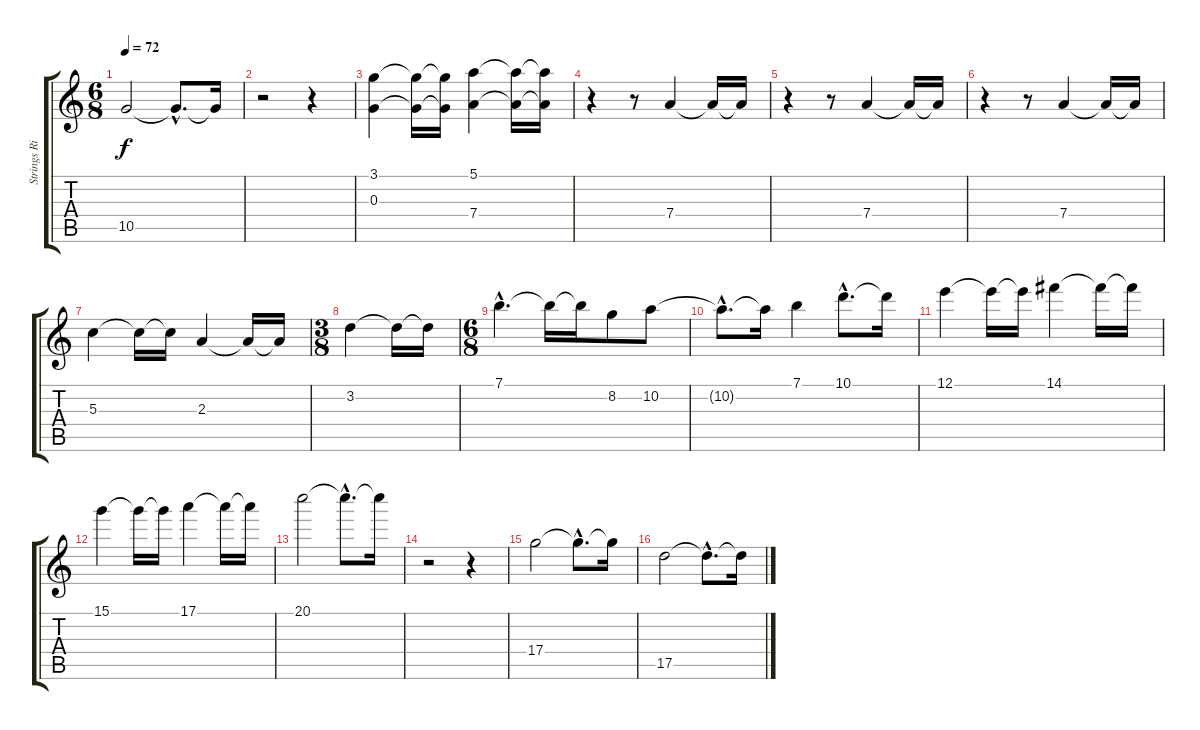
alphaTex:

\track ("Strings Right" "Strings Ri") {instrument stringensemble2}
\staff {score tabs}
\tuning (E5 B4 G4 D4 A3 E3) {hide}
\ts (6 8)
\tempo 72
\clef g2
\ks c
10.5{t}.2{dy f} 10.5{hac t}.8{d} 10.5{t}.16 |
r.2 r.4 |
(3.1 0.3).4 (3.1{t} 0.3{t}).16 (3.1{t} 0.3{t}).16 (5.1 7.4).4 (5.1{t} 7.4{t}).16 (5.1{t} 7.4{t}).16 |
r.4 r.8 7.4.4 7.4{t}.16 7.4{t}.16 |
r.4 r.8 7.4.4 7.4{t}.16 7.4{t}.16 |
r.4 r.8 7.4.4 7.4{t}.16 7.4{t}.16 |
5.3.4 5.3{t}.16 5.3{t}.16 2.3.4 2.3{t}.16 2.3{t}.16 |
\ts (3 8)
3.2.4 3.2{t}.16 3.2{t}.16 |
\ts (6 8)
7.1{hac}.4{d} 7.1{t}.16 7.1{t}.16 8.2.8 10.2.8 |
10.2{hac t}.8{d} 10.2{t}.16 7.1.4 10.1{hac}.8{d} 10.1{t}.16 |
12.1.4 12.1{t}.16 12.1{t}.16 14.1.4 14.1{t}.16 14.1{t}.16 |
15.1.4 15.1{t}.16 15.1{t}.16 17.1.4 17.1{t}.16 17.1{t}.16 |
20.1.2 20.1{hac t}.8{d} 20.1{t}.16 |
r.2 r.4 |
17.4.2 17.4{hac t}.8{d} 17.4{t}.16 |
17.5.2 17.5{hac t}.8{d} 17.5{t}.16
